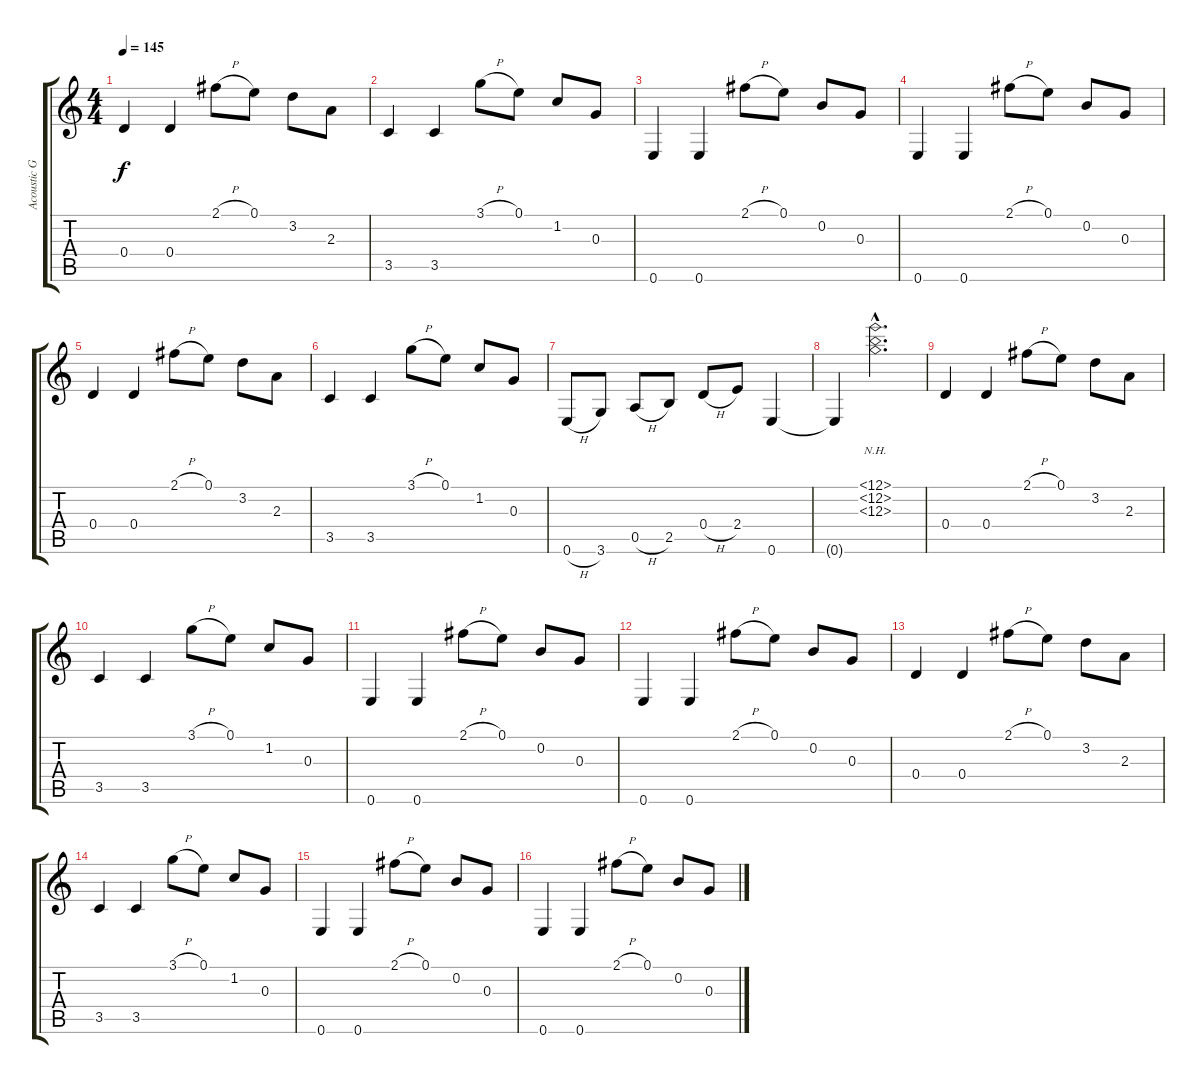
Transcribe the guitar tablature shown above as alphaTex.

\track ("Acoustic Guitar" "Acoustic G") {instrument acousticguitarnylon}
\staff {score tabs}
\tuning (E4 B3 G3 D3 A2 E2) {hide}
\ts (4 4)
\tempo 145
\clef g2
\ks c
0.4.4{dy f} 0.4.4 2.1{h}.8 0.1.8 3.2.8 2.3.8 |
3.5.4 3.5.4 3.1{h}.8 0.1.8 1.2.8 0.3.8 |
0.6.4 0.6.4 2.1{h}.8 0.1.8 0.2.8 0.3.8 |
0.6.4 0.6.4 2.1{h}.8 0.1.8 0.2.8 0.3.8 |
0.4.4 0.4.4 2.1{h}.8 0.1.8 3.2.8 2.3.8 |
3.5.4 3.5.4 3.1{h}.8 0.1.8 1.2.8 0.3.8 |
0.6{h}.8 3.6.8 0.5{h}.8 2.5.8 0.4{h}.8 2.4.8 0.6.4 |
0.6{t}.4 (12.1{nh hac} 12.2{nh hac} 12.3{nh hac}).2{d} |
0.4.4 0.4.4 2.1{h}.8 0.1.8 3.2.8 2.3.8 |
3.5.4 3.5.4 3.1{h}.8 0.1.8 1.2.8 0.3.8 |
0.6.4 0.6.4 2.1{h}.8 0.1.8 0.2.8 0.3.8 |
0.6.4 0.6.4 2.1{h}.8 0.1.8 0.2.8 0.3.8 |
0.4.4 0.4.4 2.1{h}.8 0.1.8 3.2.8 2.3.8 |
3.5.4 3.5.4 3.1{h}.8 0.1.8 1.2.8 0.3.8 |
0.6.4 0.6.4 2.1{h}.8 0.1.8 0.2.8 0.3.8 |
0.6.4 0.6.4 2.1{h}.8 0.1.8 0.2.8 0.3.8
